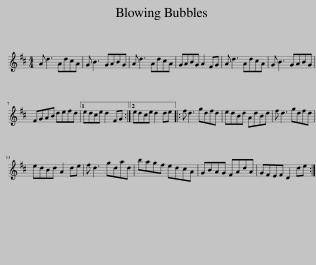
X:1
L:1/8
M:4/4
I:linebreak $
K:D
V:1 treble
V:1
 A d3 AdcA | G B3 GABG | A d3 AdcA | GABG A2 FG | A d3 AdcA | %5
 G B3 GABG |$ FGAB defd |1 edce d2 FG :|2 edce d2 de |: f d3 gdfd | %10
 edBd AdBd | f d3 gdfd |$ edBd A2 de | f d3 gdad | bagf edcA | %15
 GBAG FAdA | GFEF D2 de :| %17
